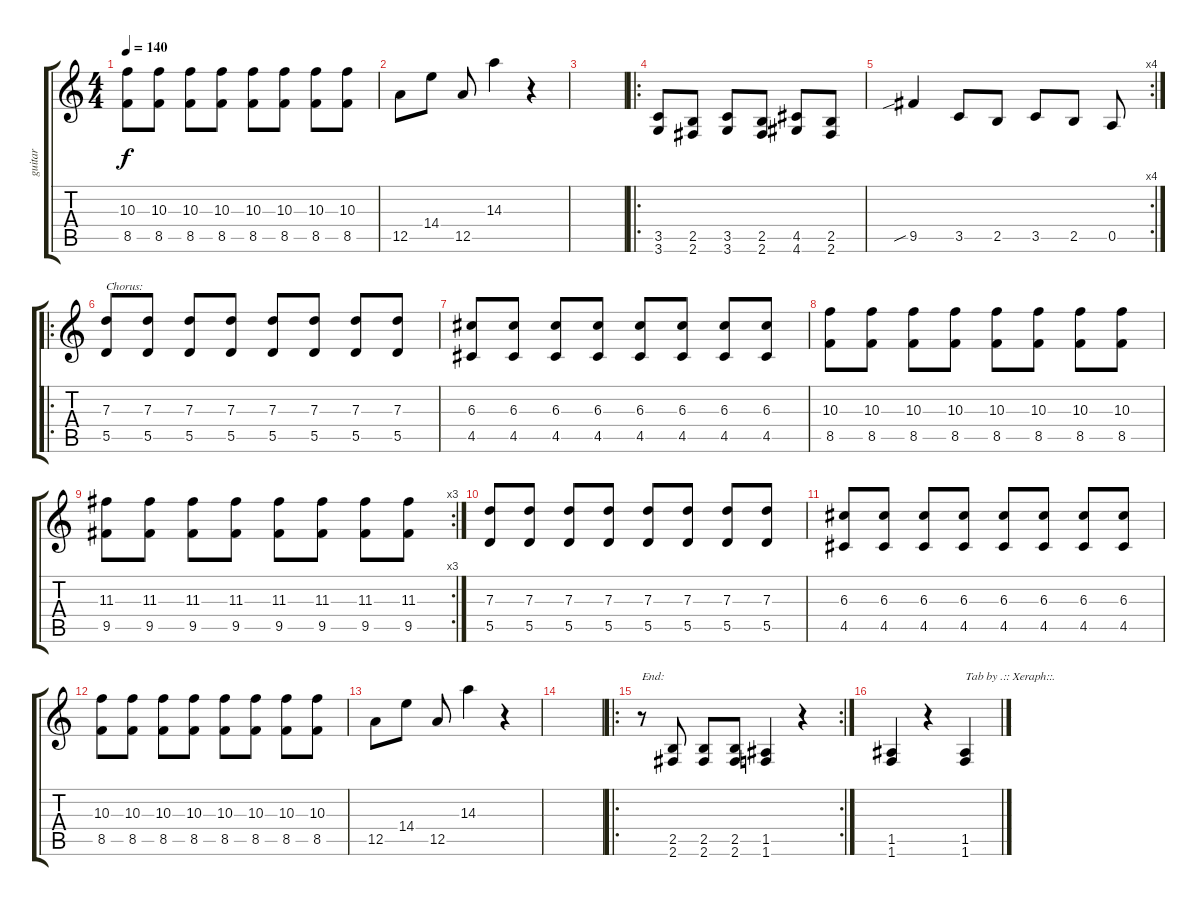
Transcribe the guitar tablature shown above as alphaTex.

\track ("guitar" "guitar") {instrument distortionguitar}
\staff {score tabs}
\tuning (E4 B3 G3 D3 A2 E2) {hide}
\ts (4 4)
\tempo 140
\clef g2
\ks c
(10.3 8.5).8{dy f} (10.3 8.5).8 (10.3 8.5).8 (10.3 8.5).8 (10.3 8.5).8 (10.3 8.5).8 (10.3 8.5).8 (10.3 8.5).8 |
12.5.8 14.4.8 12.5.8 14.3.4 r.4 |
|
\ro
(3.5 3.6).8 (2.5 2.6).8 (3.5 3.6).8 (2.5 2.6).8 (4.5 4.6).8 (2.5 2.6).8 |
\rc 4
9.5{sib}.4 3.5.8 2.5.8 3.5.8 2.5.8 0.5.8 |
\ro
(7.3 5.5).8{txt "Chorus:"} (7.3 5.5).8 (7.3 5.5).8 (7.3 5.5).8 (7.3 5.5).8 (7.3 5.5).8 (7.3 5.5).8 (7.3 5.5).8 |
(6.3 4.5).8 (6.3 4.5).8 (6.3 4.5).8 (6.3 4.5).8 (6.3 4.5).8 (6.3 4.5).8 (6.3 4.5).8 (6.3 4.5).8 |
(10.3 8.5).8 (10.3 8.5).8 (10.3 8.5).8 (10.3 8.5).8 (10.3 8.5).8 (10.3 8.5).8 (10.3 8.5).8 (10.3 8.5).8 |
\rc 3
(11.3 9.5).8 (11.3 9.5).8 (11.3 9.5).8 (11.3 9.5).8 (11.3 9.5).8 (11.3 9.5).8 (11.3 9.5).8 (11.3 9.5).8 |
(7.3 5.5).8 (7.3 5.5).8 (7.3 5.5).8 (7.3 5.5).8 (7.3 5.5).8 (7.3 5.5).8 (7.3 5.5).8 (7.3 5.5).8 |
(6.3 4.5).8 (6.3 4.5).8 (6.3 4.5).8 (6.3 4.5).8 (6.3 4.5).8 (6.3 4.5).8 (6.3 4.5).8 (6.3 4.5).8 |
(10.3 8.5).8 (10.3 8.5).8 (10.3 8.5).8 (10.3 8.5).8 (10.3 8.5).8 (10.3 8.5).8 (10.3 8.5).8 (10.3 8.5).8 |
12.5.8 14.4.8 12.5.8 14.3.4 r.4 |
|
\ro
\rc 2
r.8{txt "End:"} (2.5 2.6).8 (2.5 2.6).8 (2.5 2.6).8 (1.5 1.6).4 r.4 |
(1.5 1.6).4 r.4 (1.5 1.6).4{txt "Tab by .:: Xeraph::."}
